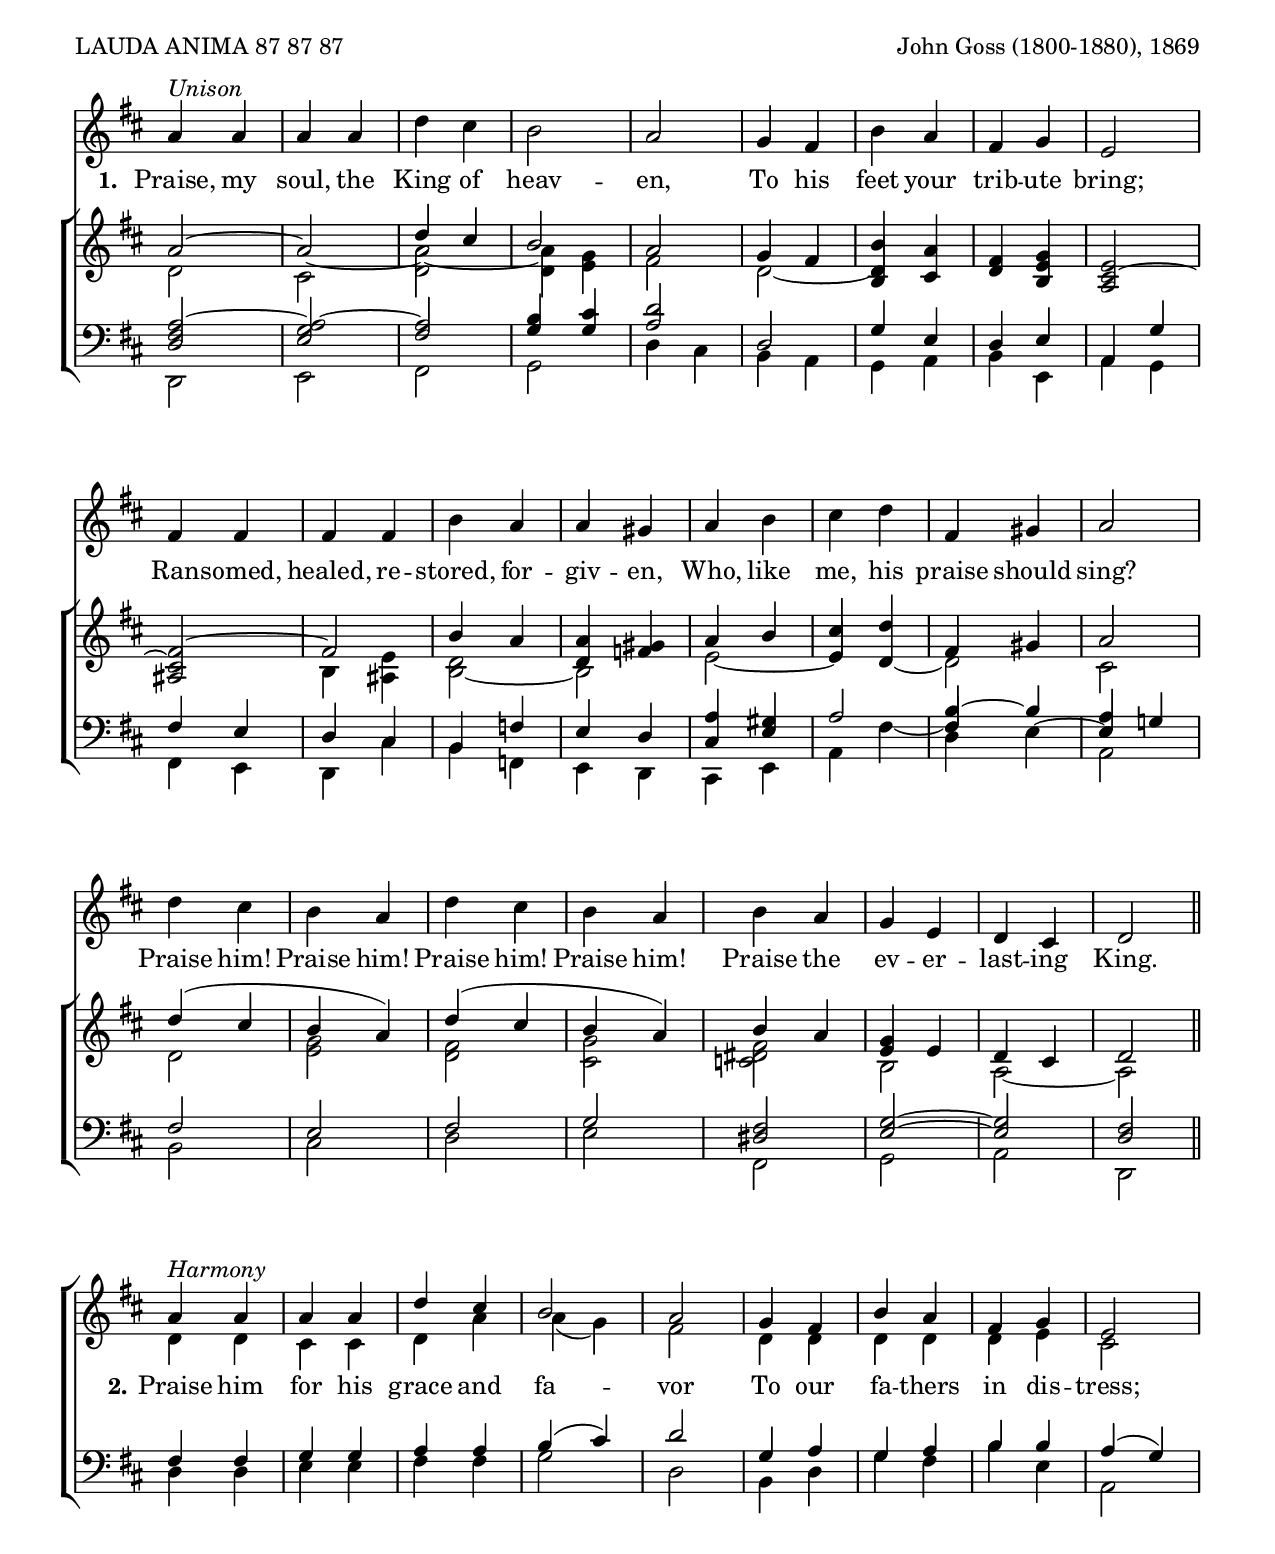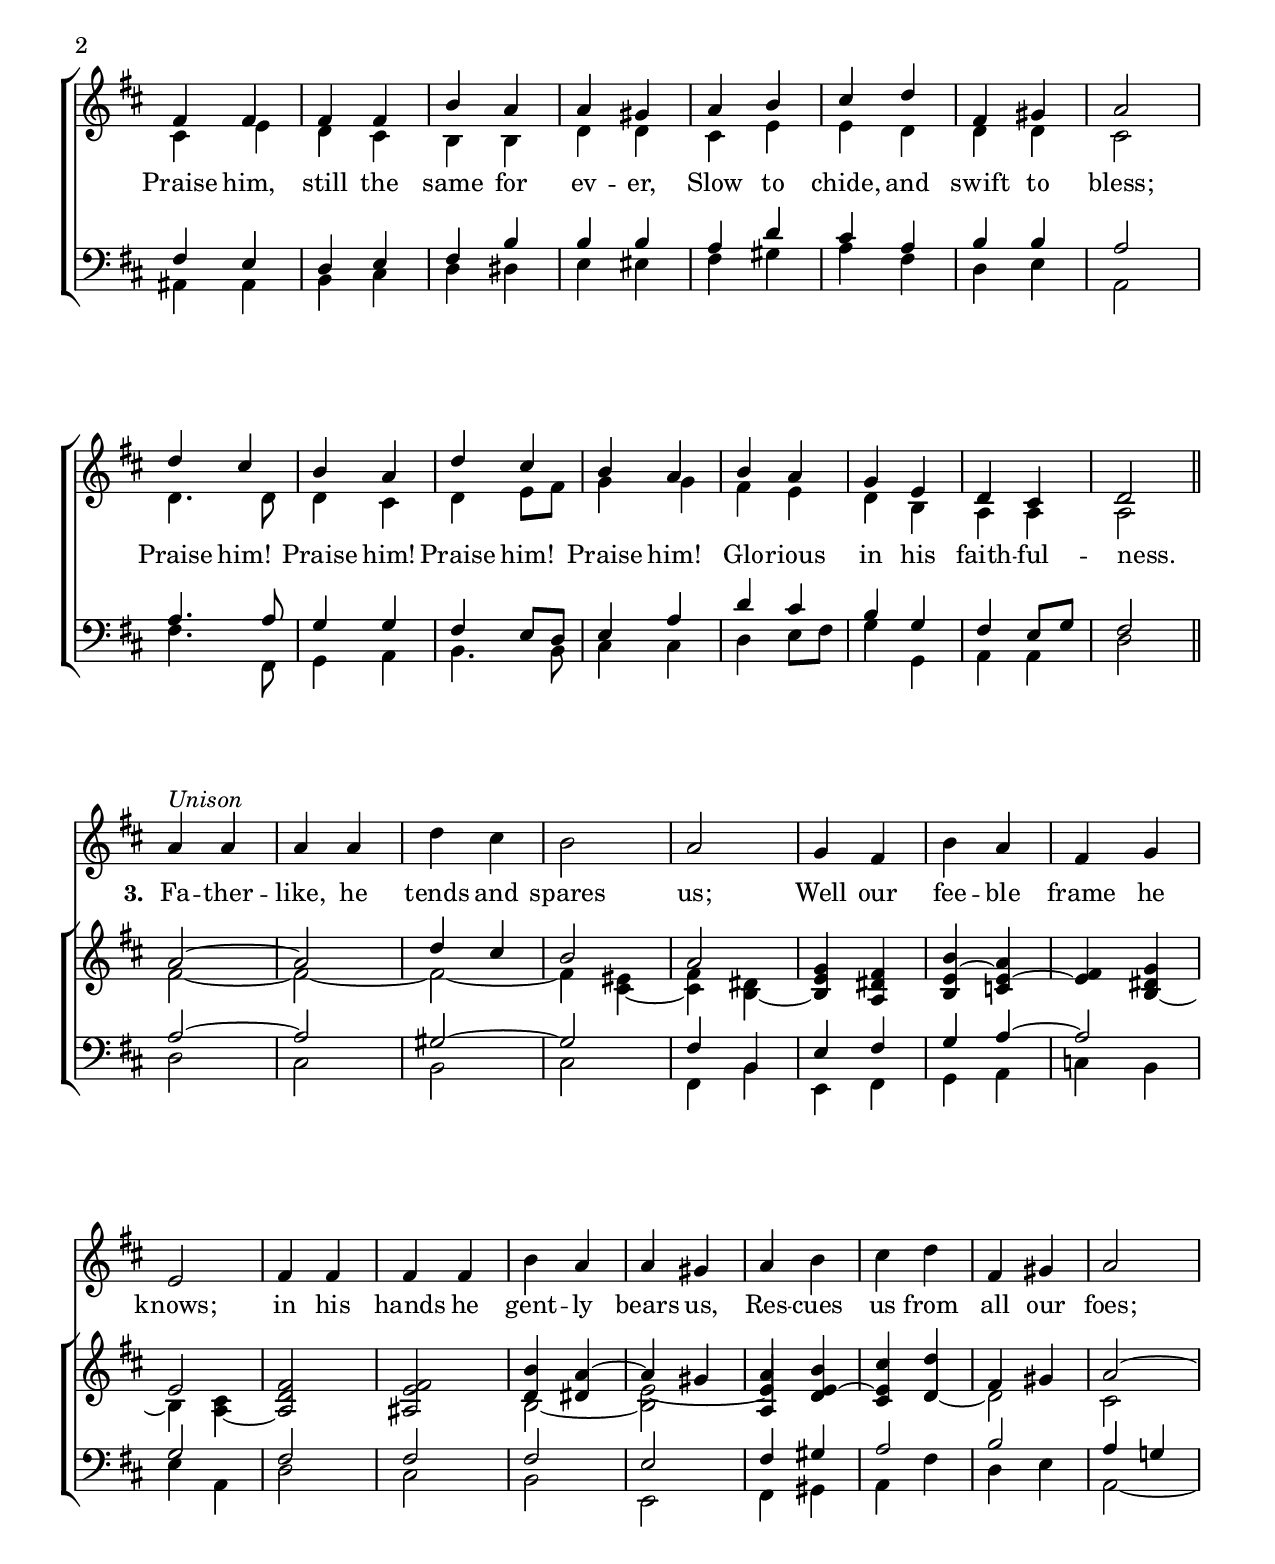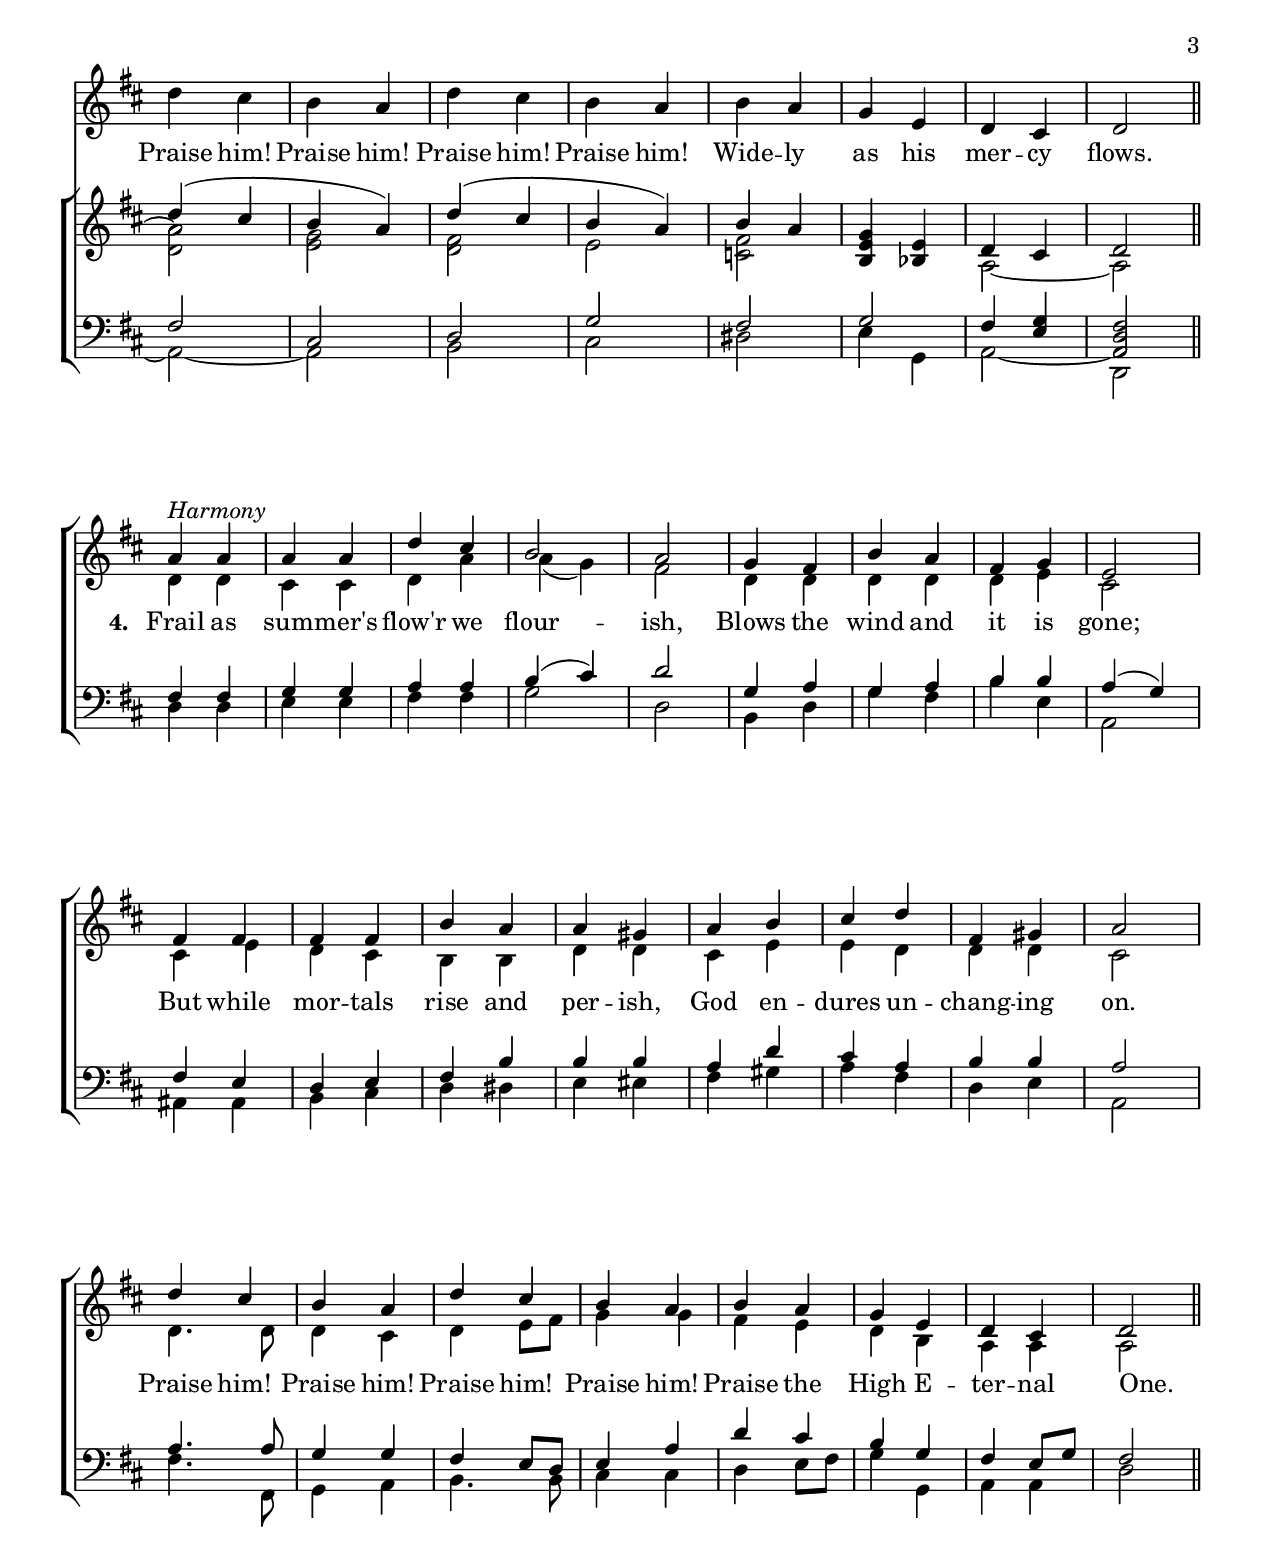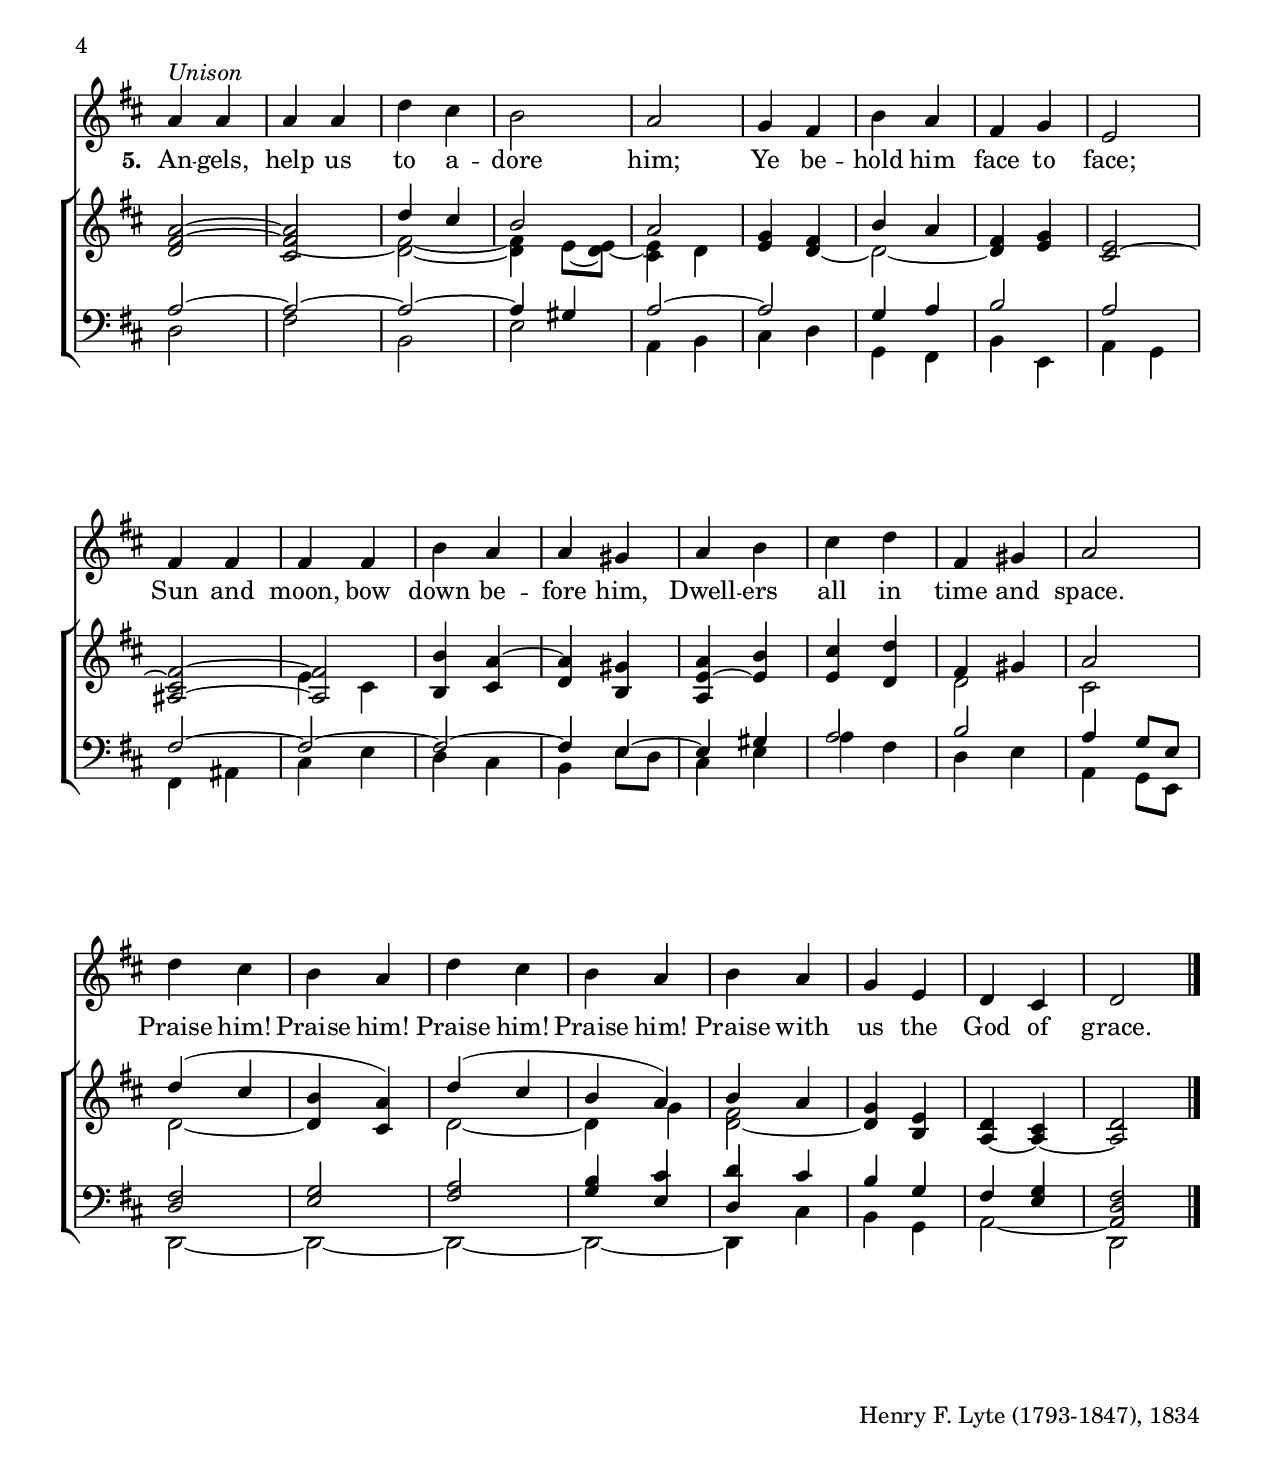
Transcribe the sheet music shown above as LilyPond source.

%{
The music and poetry produced by this source code are believed to be in the public domain in the United States.
The source code itself is licensed under a Creative Commons Attribution-NonCommercial 4.0 International License:
http://creativecommons.org/licenses/by-nc/4.0/

Musicam Ecclesiae - sites.google.com/site/musicamecclesiae
%}

\version "2.18.2"
\include "english.ly"
\include "hymn_definitions.ly"

top = \markup {
  \fill-line {
    \column {
      \line {LAUDA ANIMA  87 87 87}
    }
    \right-column{
      \line {John Goss (1800-1880), 1869}
    }
  }
}

bottom = \markup  {
  \fill-line {
    \null 
    \right-column {
      \line {Henry F. Lyte (1793-1847), 1834}
    }
  } 
}

\header {
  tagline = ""
}

global = {
  \key d \major
  \time 2/4
  \autoBeamOff
  \set Staff.midiInstrument = "church organ"
}

melody = \relative c'' {
  \global
  %verse 1
a4^\markup {\italic Unison} a |
a a|
d cs |
b2 |
a2 |
g4 fs |
b a |
fs g |
e2 |

fs4 fs |
fs fs |
b a |
a gs |
a b |
cs d |
fs, gs |
a2 |

d4 cs |
b a |
d cs |
b a |
b a |
g e |
d cs |
d2 \bar "||" \break

%verse 2
R2 |
R2 |
R2 |
R2 |
R2 |
R2 |
R2 |
R2 |
R2 |

R2 |
R2 |
R2 |
R2 |
R2 |
R2 |
R2 |
R2 |

R2 |
R2 |
R2 |
R2 |
R2 |
R2 |
R2 |
R2 | 

%verse 3
a'4^\markup {\italic Unison} a |
a a|
d cs |
b2 |
a2 |
g4 fs |
b a |
fs g |
e2 |

fs4 fs |
fs fs |
b a |
a gs |
a b |
cs d |
fs, gs |
a2 |

d4 cs |
b a |
d cs |
b a |
b a |
g e |
d cs |
d2 \bar "||" \break

%verse 4
R2 |
R2 |
R2 |
R2 |
R2 |
R2 |
R2 |
R2 |
R2 |

R2 |
R2 |
R2 |
R2 |
R2 |
R2 |
R2 |
R2 |

R2 |
R2 |
R2 |
R2 |
R2 |
R2 |
R2 |
R2 |  \bar "||" \break

%verse 5
a'4^\markup {\italic Unison} a |
a a|
d cs |
b2 |
a2 |
g4 fs |
b a |
fs g |
e2 |

fs4 fs |
fs fs |
b a |
a gs |
a b |
cs d |
fs, gs |
a2 |

d4 cs |
b a |
d cs |
b a |
b a |
g e |
d cs |
d2
\bar "|."
}

soprano = \relative c'' {
 <<{a2~ \tieDown a2~ \single \hide Stem a2}\\{s2 s2 \stemUp d4 cs }>> | 
 b2 | 
 a2 |
 g4 fs |
 <b, d b'> <cs a'> |
 <d fs> <b e g> | 
 <a cs e>2~ |
 <as cs fs>~ |
 fs'2 |
 b4 a | 
 <d, a'> <f gs> |
 a4 b |
 <e, cs'> d' |
 fs, gs a2 |
 
 d4( cs |
 b a) |
 d( cs |
 b a) |
 b4 a |
 <e g> e |
 d cs |
 d2
 
 %verse 2
 a'4^\markup {\italic Harmony} a |
a a|
d cs |
b2 |
a2 |
g4 fs |
b a |
fs g |
e2 |

fs4 fs |
fs fs |
b a |
a gs |
a b |
cs d |
fs, gs |
a2 |

d4 cs |
b a |
d cs |
b a |
b a |
g e |
d cs |
d2 \bar "||" \break

%verse 3
a'2~ |
a2 |
d4 cs |
b2 a |
<b, e g>4 <a ds fs> |
<b e~ b'> <c e~ a> |
<e fs> <b ds g> |
e2 |
<a, d fs>2 <as e' fs> |
<d b'>4 <ds a'~> |
a' gs |
<a, e' a> <d e~ b'> |
<cs e cs'> <d d'> |
fs gs | 
<<{a2~ \single \hide Stem a2 s2}

\\{s2 \stemUp \slurUp d4( cs b a)}>> |

d( cs |
b a) |
b a | 
<b, e g> <bf e> |
d cs d2

%verse 4
 a'4^\markup {\italic Harmony} a |
a a|
d cs |
b2 |
a2 |
g4 fs |
b a |
fs g |
e2 |

fs4 fs |
fs fs |
b a |
a gs |
a b |
cs d |
fs, gs |
a2 |

d4 cs |
b a |
d cs |
b a |
b a |
g e |
d cs |
d2

%verse 5
<d fs a>~ |
<cs fs a> |
d'4 cs |
b2 a2 |
<e g>4 <d fs> |
b' a |
<d, fs> <e g> |
<cs~ e>2 |
<as cs fs>~ |
<as fs'> |
<b b'>4 <cs a'~> |
<d a'> <b gs'> |
<a e'~ a>4 <e' b'> |
<e cs'> <d d'> |
fs gs a2 |

d4( cs |
<d, b'> <cs a'>) |
d'( cs |
b a) |
b a | 
<d, g> <b e> |
\tieDown <a~ d> <a~ cs> |
<a d>2
}

alto = \relative c' {
  \global
  %verse 1
  d2 |
  cs2 |
  <d a'~> |
  <d a'>4 <e g> |
  fs2 |
  d2~ |
  \stemUp d4 \stemDown s4
  s2 |
  s2 |
  s2 |
  b4 <as e'> |
  <b d>2~ |
  b2 |
  e2~ |
  \stemUp e4 d4~ |
  \stemDown d2 |
  cs2 
  
  d2 |
  <e g> |
  <d fs> |
  <cs g'> |
  <c ds fs> |
  b2 |
  a2~ |
  a2 |
  
  %verse 2
d4 d |
cs cs |
d a' |
a( g) |
fs2 |
d4 d |
d d |
d e |
cs2 |

cs4 e |
d cs |
b b |
d d |
cs e |
e d |
d d |
cs2 |

d4. d8 |
d4 cs |
d e8[ fs] |
g4 g |
fs e |
d b |
a a |
a2

%verse 3
fs'2~ |
fs~ |
fs~ |
fs4 <cs~ es> |
<cs fs> <b~ ds> |
\single \hide Stem b s4 |
s2 |
s4 \single \hide Stem b~ |
b4 <a~ cs> |
\single \hide Stem a2 |
s2 |
b2~ |
<b e~> |
\stemUp e4 \single \hide Stem d4 |
s4 d4~
\stemDown d2 cs |

<d a'>2 |
<e g> |
<d fs> |
e |
<c fs> |
s2 |
a2~ |
a

%verse 4
d4 d |
cs cs |
d a' |
a( g) |
fs2 |
d4 d |
d d |
d e |
cs2 |

cs4 e |
d cs |
b b |
d d |
cs e |
e d |
d d |
cs2 |

d4. d8 |
d4 cs |
d e8[ fs] |
g4 g |
fs e |
d b |
a a |
a2

%verse 5
s2 |
\once \stemUp fs'2~ |
<d fs>2~ |
<d fs>4 e8[~ <d e~>] |
<cs e>4 d |
s4 \single \hide Stem d4~ |
d2~ |
\single \hide Stem d4 s4 |
s2 |
s2 |
e4 cs |
s2 |
s2 |
s2 |
s2 |
d2 |
cs |
d2~ |
\single \hide Stem d4 s4 |
d2~ |
d4 g |
<d~ fs>2 |
\single \hide Stem d4 s4 |
s2 |
s2

}

tenor = \relative c {
  \global
  %verse 1
  <d fs a>2~ |
  <e g a>~ |
  <fs a> |
  <g b>4 <g cs> |
  <a d>2 |
  d,2 |
  g4 e |
  d e |
  a, g' |
  fs e |
  d cs |
  b f' |
  e d |
  <cs a'> <e gs> |
  a2 |
  <fs b>4~ b |
  <e, a> g! |
  fs2 |
  e |
  fs |
  g |
  <ds fs>2 |
  <e g>~ |
  <e g> |
  <d fs> |
  
  %verse 2
fs4 fs |
g g |
a a |
b( cs) |
d2 |
g,4 a |
g a |
b b |
a( g) |

fs4 e |
d e |
fs b |
b b |
a d |
cs a |
b b |
a2 |

a4. a8 |
g4 g |
fs e8[ d] |
e4 a |
d cs |
b g |
fs e8[ g] |
fs2

%verse 3
a2~ |
a2 |
gs2~ |
gs |
fs4 b, |
e fs |
g a~ |
a2 |
g |
fs |
fs |
fs |
e |
fs4 gs |
a2 |
b |
a4 g! |
fs2 |
cs |
d |
g |
fs |
g |
fs4 <e g> |
<a, d fs>2 |

%verse 4
fs'4 fs |
g g |
a a |
b( cs) |
d2 |
g,4 a |
g a |
b b |
a( g) |

fs4 e |
d e |
fs b |
b b |
a d |
cs a |
b b |
a2 |

a4. a8 |
g4 g |
fs e8[ d] |
e4 a |
d cs |
b g |
fs e8[ g] |
fs2

%verse 5
a2~ |
a~ |
a2~ |
a4 gs |
a2~ |
a |
g4 a |
b2 |
a |
fs2~ |
fs~ |
fs2~ |
fs4 e4~ |
e gs | 
a2 |
b |
a4 g8[ e] |

<d fs>2 |
<e g> |
<fs a> |
<g b>4 <e cs'> |
<d d'> cs' b g |
fs <e g> |
<a, d fs>2
}

bass = \relative c, {
  \global
  %verse1
  d2 |
  e |
  fs |
  g |
  d'4 cs |
  b a |
  g a |
  b e, |
  a g |
  fs e |
  d cs' |
  b f |
  e d |
  cs e |
  <<{\stemDown s2 d'4 e~ \single \hide Stem e s}\\{ a,4 fs'~ \stemUp fs s \stemDown a,2}>> 
  
 b2 | 
 cs |
 d | 
 e |
 fs, |
 g |
 a |
 d,
  
  %verse 2
d'4 d |
e e fs fs |
g2 |
d2 |
b4 d |
g fs |
b e, |
a,2 |

as4 as |
b cs |
d ds |
e es |
fs gs |
a fs |
d e |
a,2 |

fs'4. fs,8 |
g4 a |
b4. b8 |
cs4 cs |
d e8[ fs] |
g4 g, |
a a |
d2

%verse 3
d2 |
cs |
b |
cs |
fs,4 b |
e, fs |
g a |
c b |
e a, |
d2 |
cs |
b |
e, |
fs4 gs |
a fs' |
d e |
a,2~ |

a2~ |
a |
b |
cs |
ds |
e4 g, |
<<{\stemDown \tieDown a2~ \stemUp a2}\\{s2 d,2}>>

%verse 4
d'4 d |
e e fs fs |
g2 |
d2 |
b4 d |
g fs |
b e, |
a,2 |

as4 as |
b cs |
d ds |
e es |
fs gs |
a fs |
d e |
a,2 |

fs'4. fs,8 |
g4 a |
b4. b8 |
cs4 cs |
d e8[ fs] |
g4 g, |
a a |
d2

%verse 5
d2 |
fs |
b, |
e |
a,4 b |
cs d |
g, fs |
b e, |
a g |
fs as |
cs e |
d cs |
b e8[ d] |
cs4 e |
a fs |
d e |
a, g8[ e] |

d2~ |
d2~ |
d2~ |
d2~ |
d4 cs' |
b g |
<<{\stemDown \tieDown a2~ \stemUp a2}\\{s2 d,2}>>
}

verseOne = \lyricmode {
  \set stanza = "1. "
  Praise, my soul, the King of heav -- en,
  To his feet your trib -- ute bring;
  Ran -- somed, healed, re -- stored, for -- giv -- en,
  Who, like me, his praise should sing?
Praise him! Praise him! Praise him! Praise him!
  Praise the ev -- er -- last -- ing King.


  \set stanza = "3. "
Fa -- ther -- like, he tends and spares us;
Well our fee -- ble frame he knows;
in his hands he gent -- ly bears us, 
Res -- cues us from all our foes;
Praise him! Praise him! Praise him! Praise him!
Wide -- ly as his mer -- cy flows.

  
  \set stanza = "5. "
  An -- gels, help us to a -- dore him;
  Ye be -- hold him face to face;
  Sun and moon, bow down be -- fore him,
  Dwell -- ers all in time and space.
Praise him! Praise him! Praise him! Praise him!
  Praise with us the God of grace.
}

verseTwo = \lyricmode {
    _ _ _ _ _ _ _ _
  _ _ _ _ _ _ _
  _ _ _ _ _ _ _ _
  _ _ _ _ _ _ 
  
  \set stanza = "2."
Praise him for his grace and fa -- vor
To our fa -- thers in dis -- tress;
Praise him, still the same for ev -- er,
Slow to chide, and swift to bless;
Praise him! Praise him! Praise him! Praise him!
Glo --  rious in his faith -- ful -- ness.
  
    _ _ _ _ _ _ _ _
  _ _ _ _ _ _ _
  _ _ _ _ _ _ _ _
  _ _ _ _ _
  
    \set stanza = "4. "
Frail as sum -- mer's flow'r we flour -- ish,
Blows the wind and it is gone;
But while mor -- tals rise and per -- ish,
God en -- dures un -- chang -- ing on.
Praise him! Praise him! Praise him! Praise him!
Praise the High E -- ter -- nal One.

  _ _ _ _ _ _ _ _
  _ _ _ _ _ _ _
  _ _ _ _ _ _ _ _
  _ _ _ _ _ _ _
}

\book {
  \include "hymn_paper_multipage.ly"
  \header {
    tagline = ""
  }
  \top
  \score {
    <<
    \new Staff
      \new Voice = "chorus" { \melody }
            \new Lyrics  \lyricsto chorus \verseOne
    \new ChoirStaff <<
      \new Staff  <<
        \new Voice = "soprano" { \voiceOne \soprano }
        \new Voice = "alto" { \voiceTwo \alto }
        \new Lyrics  \lyricsto soprano \verseTwo
      >>
      \new Staff  <<
        \clef bass
        \new Voice = "tenor" { \voiceOne \tenor }
        \new Voice = "bass" { \voiceTwo \bass }
      >>
    >>
    >>
    \midi {
      \context {
        \Score
        tempoWholesPerMinute = #(ly:make-moment 100 4)
      }
    }
   \layout {
  indent = 0.0\cm
  ragged-right = ##f
  %ragged-last = ##t
  \context {
    \Score
    \remove "Bar_number_engraver"
  }
  \context {
    \Staff
    \remove "Time_signature_engraver"
  }
   \context { \Staff \RemoveEmptyStaves }
    
    }
}
  \bottom
}
